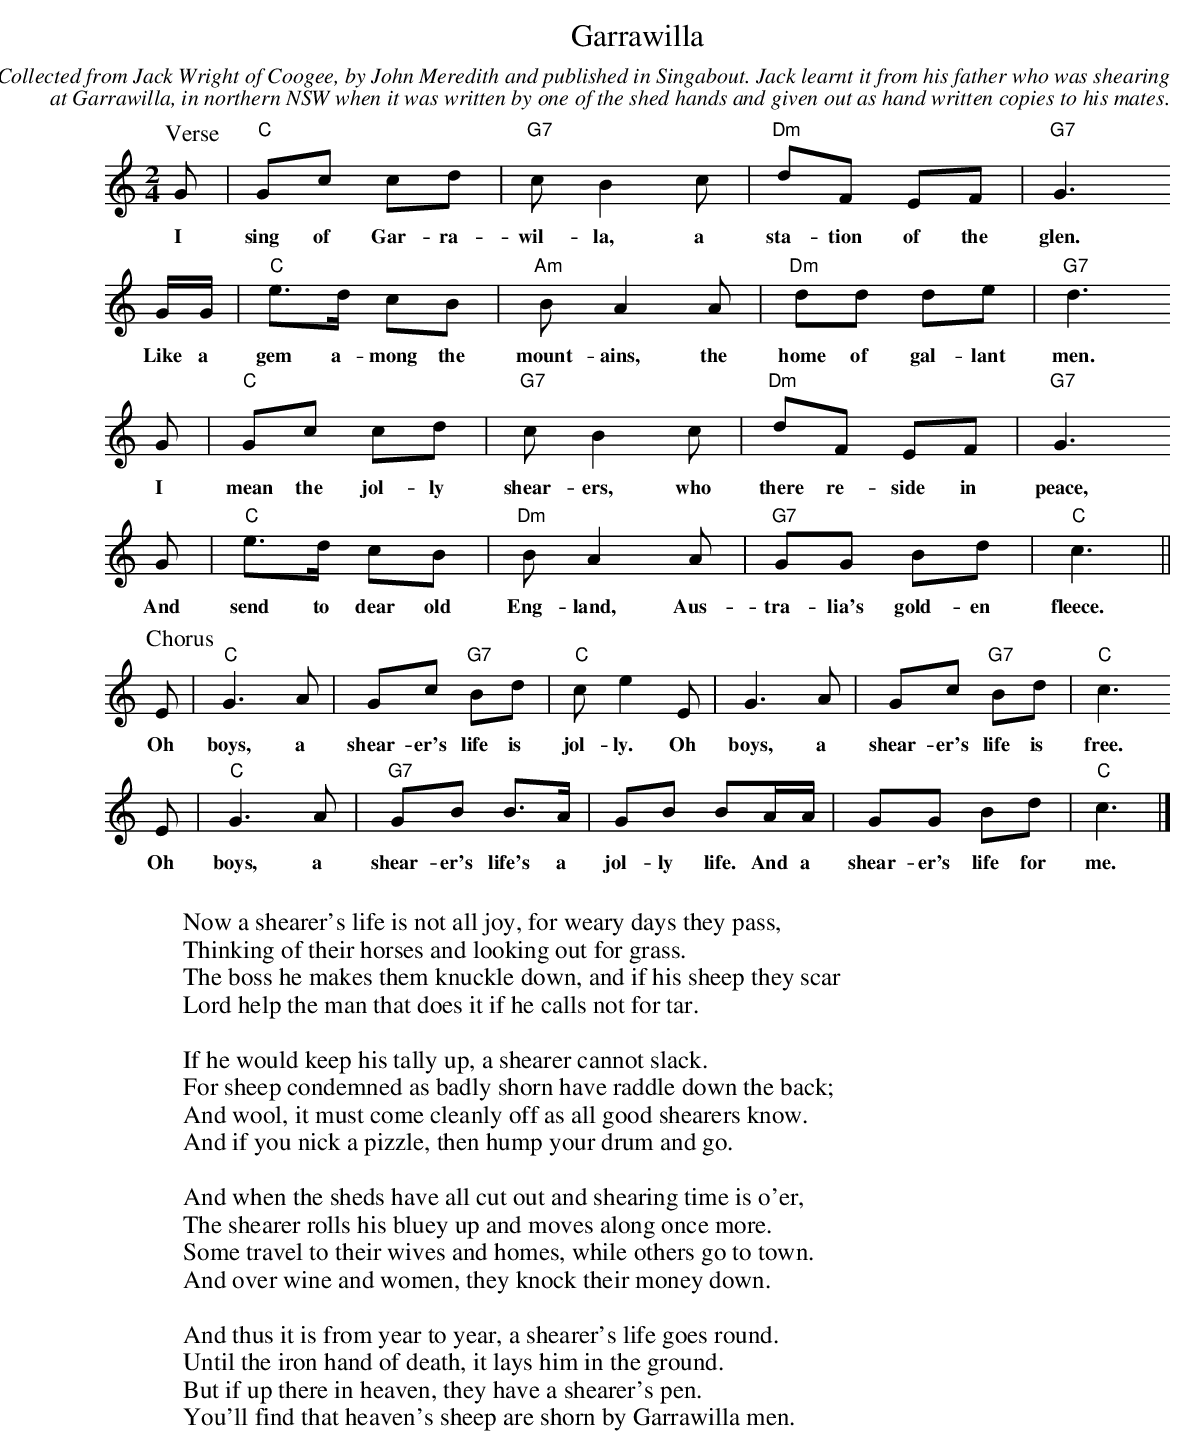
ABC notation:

X:1
T:Garrawilla
C:Collected from Jack Wright of Coogee, by John Meredith and published in Singabout. Jack learnt it from his father who was shearing
C:at Garrawilla, in northern NSW when it was written by one of the shed hands and given out as hand written copies to his mates.
M:2/4
L:1/8
K:C
P:Verse
G|"C"Gc cd|"G7"cB2c|"Dm"dF EF|"G7"G3
w:I sing of Gar-ra-wil-la, a sta-tion of the glen.
G/G/|"C"e>d cB|"Am"BA2A|"Dm"dd de|"G7"d3
w:Like a gem a- mong the mount-ains, the home of gal-lant men.
G|"C"Gc cd|"G7"cB2c|"Dm"dF EF|"G7"G3
w: I mean the jol-ly shear-ers, who there re-side in peace,
G|"C"e>d cB|"Dm"BA2A|"G7"GG Bd|"C"c3||
w:And send to dear old Eng-land, Aus-tra-lia's gold-en fleece.
P:Chorus
E|"C"G3A|Gc "G7"Bd|"C"ce2E|G3A|Gc "G7"Bd|"C"c3
w:Oh boys, a shear-er's life is jol-ly. Oh boys, a shear-er's life is free.
E|"C"G3A|"G7"GB B>A|GB BA/A/|GG Bd|"C"c3|]
w:Oh boys, a shear-er's life's a jol-ly life. And a shear-er's life for me.
W:
W:Now a shearer's life is not all joy, for weary days they pass,
W:Thinking of their horses and looking out for grass.
W:The boss he makes them knuckle down, and if his sheep they scar
W:Lord help the man that does it if he calls not for tar.
W:
W:If he would keep his tally up, a shearer cannot slack.
W:For sheep condemned as badly shorn have raddle down the back;
W:And wool, it must come cleanly off as all good shearers know.
W:And if you nick a pizzle, then hump your drum and go.
W:
W:And when the sheds have all cut out and shearing time is o'er,
W:The shearer rolls his bluey up and moves along once more.
W:Some travel to their wives and homes, while others go to town.
W:And over wine and women, they knock their money down.
W:
W:And thus it is from year to year, a shearer's life goes round.
W:Until the iron hand of death, it lays him in the ground.
W:But if up there in heaven, they have a shearer's pen.
W:You'll find that heaven's sheep are shorn by Garrawilla men.
